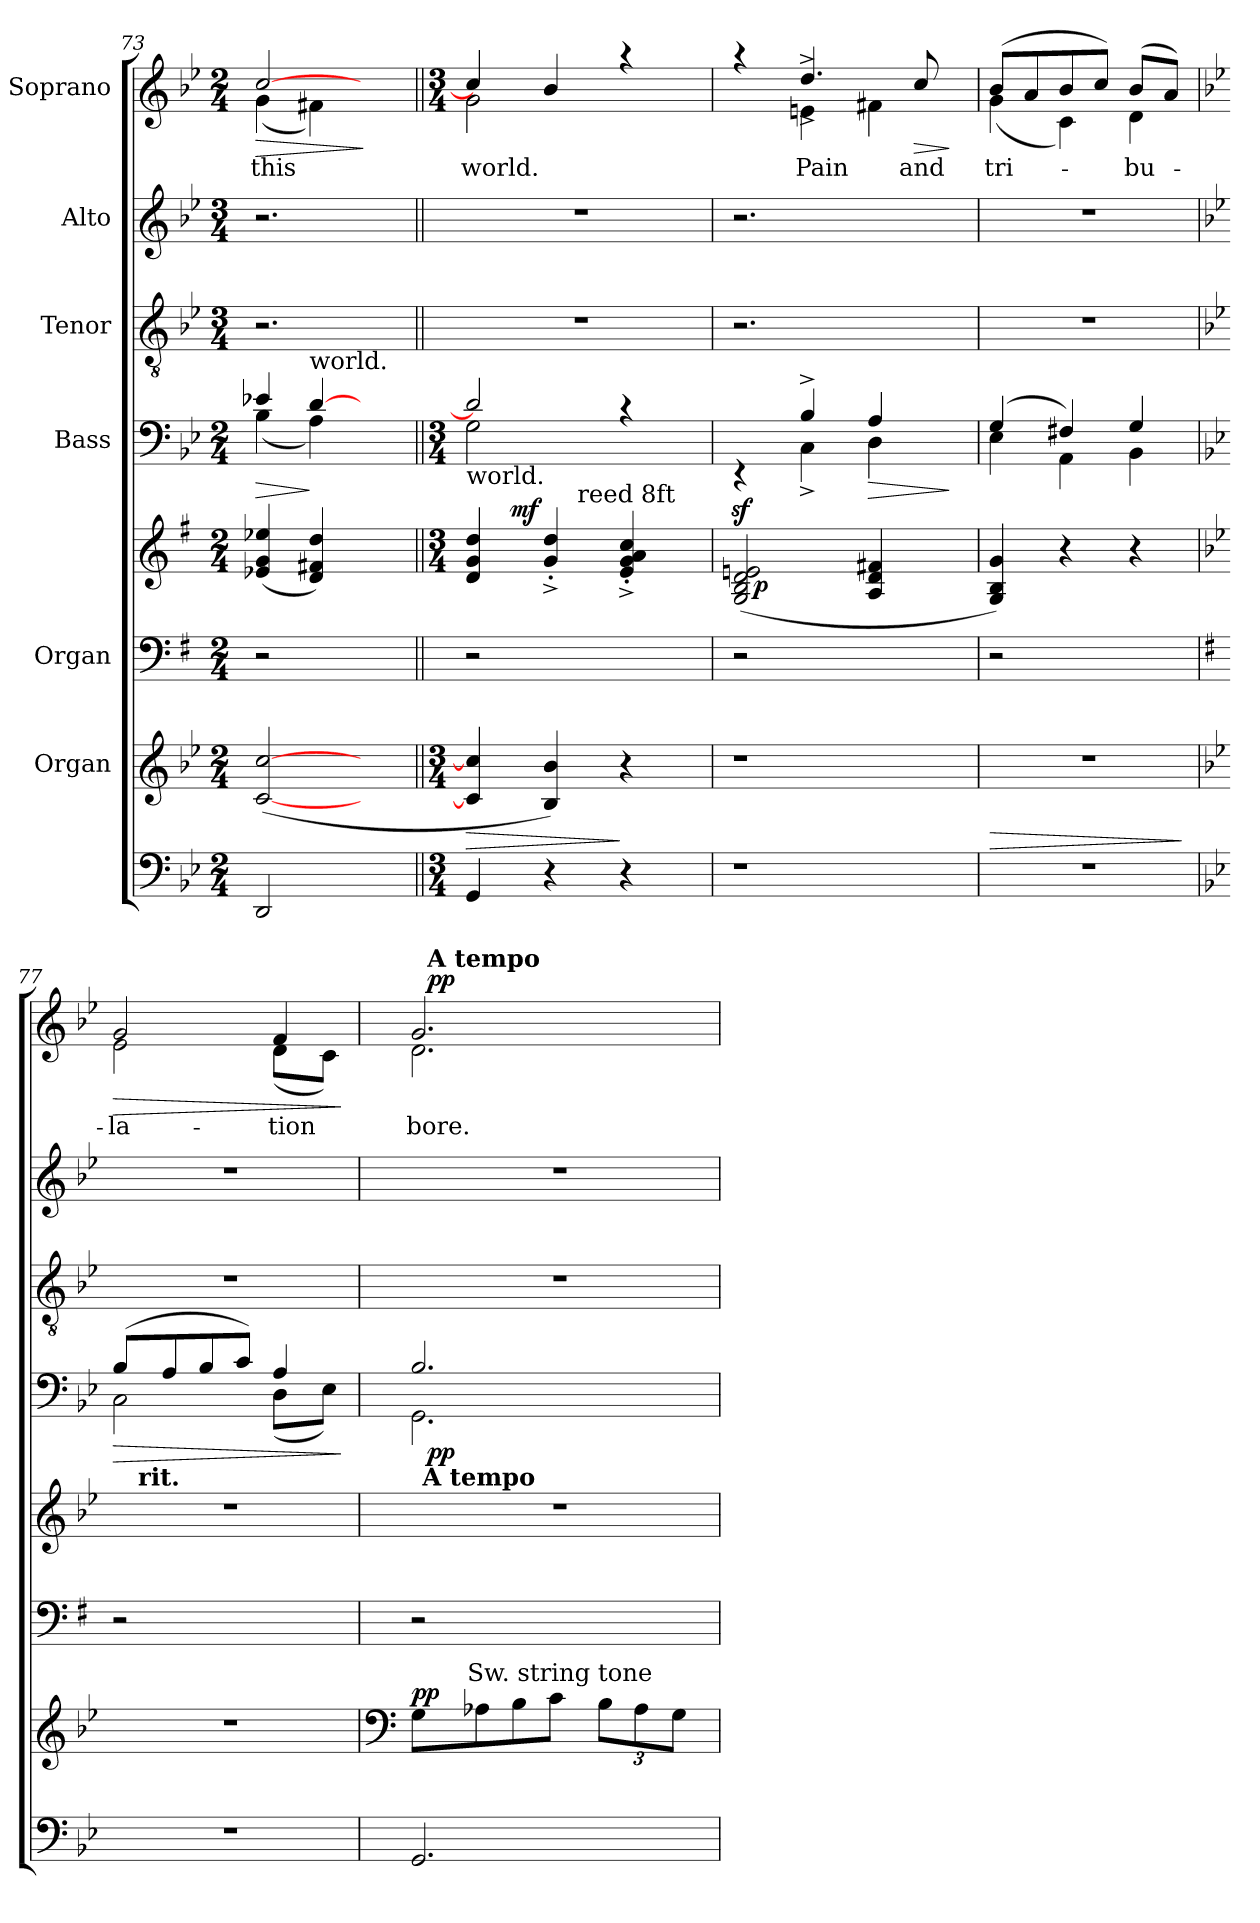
**kern	**kern	**dynam	**kern	**kern	**dynam	**kern	**dynam	**kern	**kern	**kern	**text	**dynam
*part8	*part7	*part7	*part6	*part5	*part5	*part4	*part4	*part3	*part2	*part1	*part1	*part1
*staff8	*staff7	*staff7	*staff6	*staff5	*staff5	*staff4	*staff4	*staff3	*staff2	*staff1	*staff1	*staff1
*	*I"Organ	*	*I"Organ	*	*	*I"Bass	*	*I"Tenor	*I"Alto	*I"Soprano	*	*
*clefF4	*clefG2	*	*clefF4	*clefG2	*	*clefF4	*	*clefGv2	*clefG2	*clefG2	*	*
*k[b-e-]	*k[b-e-]	*	*k[f#]	*k[f#]	*	*k[b-e-]	*	*k[b-e-]	*k[b-e-]	*k[b-e-]	*	*
*B-:	*B-:	*	*G:	*G:	*	*B-:	*	*B-:	*B-:	*B-:	*	*
*M2/4	*M2/4	*	*M2/4	*M2/4	*	*M2/4	*	*M3/4	*M3/4	*M2/4	*	*
=73	=73	=73	=73	=73	=73	=73	=73	=73	=73	=73	=73	=73
!	!	!	!	!	!	!LO:TX:a:t=this	!	!	!	!	!	!
!	!	!	!	!	!	!LO:TX:b:t=this	!	!	!	!	!	!
!	!	!	!	!	!	!	!LO:HP:b	!	!	!	!LO:LY:b	!LO:HP:b
*	*	*	*	*	*	*^	*	*	*	*^	*	*
2DD/	(<[<2c/ [>2cc/	.	2r	(<4e-X/ 4g/ 4ee-X/	.	4e-X/	(<4B-\	>	2.r	2.r	[>2cc/	(<4g\	this	>
!	!	!	!	!	!	!LO:TX:a:t=world.	!	!	!	!	!	!	!	!
.	.	.	.	4d/ 4f#X/ 4dd/)	.	[>4d/	4A\)	]	.	.	.	4f#X\)	.	.
4ryy	4ryy	.	4ryy	4ryy	.	4ryy	4ryy	.	.	.	4ryy	4ryy	.	]
=74||	=74||	=74||	=74||	=74||	=74||	=74||	=74||	=74||	=74||	=74||	=74||	=74||	=74||	=74||
*M3/4	*M3/4	*	*	*M3/4	*	*M3/4	*	*	*	*	*M3/4	*	*	*
!	!	!	!	!	!	!LO:TX:b:t=world.	!	!	!	!	!	!	!	!
!	!	!LO:HP:b	!	!	!	!	!	!	!	!	!	!	!LO:LY:b	!
*	*	*	*	*^	*	*	*	*	*	*	*	*	*	*
*	*	*	*	*	*^	*	*	*	*	*	*	*	*	*	*
4GG/	4c/] 4cc/]	>	2r	4d/ 4g/ 4dd/	8ryy	4ryy	.	2d/]	2G\	.	2.r	2.r	4cc/]	2g\	world.	.
.	.	.	.	.	64ryy	.	.	.	.	.	.	.	.	.	.	.
!	!	!	!	!	!	!	!LO:DY:a	!	!	!	!	!	!	!	!	!
.	.	.	.	.	2ryy	.	mf	.	.	.	.	.	.	.	.	.
4r	4B-/ 4b-/)	.	.	4g/^>'> 4dd/^>'>	.	16ryy	.	.	.	.	.	.	4b-/	.	.	.
.	.	.	.	.	.	64ryy	.	.	.	.	.	.	.	.	.	.
!	!	!	!	!	!	!LO:TX:a:t=reed 8ft	!	!	!	!	!	!	!	!	!	!
.	.	.	.	.	.	4ryy	.	.	.	.	.	.	.	.	.	.
4r	4r	]	4ryy	4e/^<'< 4g/^<'< 4a/^<'< 4cc/^<'<	.	.	.	4rc	4ryy	.	.	.	4raa	4ryy	.	.
.	.	.	.	.	.	8ryy	.	.	.	.	.	.	.	.	.	.
.	.	.	.	.	16..ryy	.	.	.	.	.	.	.	.	.	.	.
.	.	.	.	.	.	32.ryy	.	.	.	.	.	.	.	.	.	.
=75	=75	=75	=75	=75	=75	=75	=75	=75	=75	=75	=75	=75	=75	=75	=75	=75
!LO:N:vis=1	!LO:N:vis=1	!	!	!	!	!	!	!	!	!	!	!	!	!	!	!
*	*	*	*	*	*v	*v	*	*	*	*	*	*	*	*^	*	*
2.r	2.r	.	2r	(2G/z< 2B/z< 2d/z< 2en/z<	32.ryy	.	4ryy	4rEE	.	2.r	2.r	4raa	4ryy	4ryy	.	.
!	!	!	!	!	!	!LO:DY:b	!	!	!	!	!	!	!	!	!	!
.	.	.	.	.	2ryy	p	.	.	.	.	.	.	.	.	.	.
!	!	!	!	!	!	!	!	!	!	!	!	!	!	!	!LO:LY:b	!
.	.	.	.	.	.	.	4B-^>/	4C^<\	.	.	.	96%5ryy	4.dd^>/	4en^<\	Pain	.
.	.	.	.	.	.	.	.	.	.	.	.	96%49ryy	.	.	.	.
!	!	!	!	!	!	!	!	!	!LO:HP:b	!	!	!	!	!	!	!
.	.	.	4ryy	4A/ 4d/ 4f#X/	.	.	4A/	4D\	>	.	.	.	.	4f#X\	.	.
.	.	.	.	.	4ryy	.	.	.	.	.	.	.	.	.	.	.
!	!	!	!	!	!	!	!	!	!	!	!	!	!	!	!LO:LY:b	!LO:HP:b
.	.	.	.	.	.	.	.	.	.	.	.	.	8cc/	.	and	>
16ryy	16ryy	.	16ryy	16ryy	.	.	16ryy	16ryy	]	16ryy	16ryy	.	16ryy	16ryy	.	]
.	.	.	.	.	64ryy	.	.	.	.	.	.	.	.	.	.	.
=76	=76	=76	=76	=76	=76	=76	=76	=76	=76	=76	=76	=76	=76	=76	=76	=76
!LO:N:vis=1	!LO:N:vis=1	!LO:HP:b	!	!	!	!	!	!	!	!	!	!	!	!	!LO:LY:b	!
*	*	*	*	*v	*v	*	*	*	*	*	*	*	*v	*v	*	*
2.r	2.r	>	2r	4G/ 4B/ 4g/)	.	(4G/	4E-\	.	2.r	2.r	(>8b-/L	(<4g\	tri-	.
.	.	.	.	.	.	.	.	.	.	.	8a/	.	.	.
.	.	.	.	4r	.	4F#X/)	4AA\	.	.	.	8b-/	4c\)	.	.
.	.	.	.	.	.	.	.	.	.	.	8cc/J)	.	.	.
!	!	!	!	!	!	!	!	!	!	!	!	!	!LO:LY:b	!
.	.	.	4ryy	4r	.	4G/	4BB-\	.	.	.	(>8b-/L	4d\	-bu-	.
.	.	.	.	.	.	.	.	.	.	.	8a/J)	.	.	.
*	*	*	*	*	*	*v	*v	*	*	*	*v	*v	*	*
.	.	]	.	.	.	.	.	.	.	.	.	.
!!LO:PB:g=z
=77	=77	=77	=77	=77	=77	=77	=77	=77	=77	=77	=77	=77
*	*	*	*	*k[b-e-]	*	*	*	*	*	*	*	*
*	*	*	*	*B-:	*	*	*	*	*	*	*	*
!	!	!	!	!	!	!	!	!	!	!LO:TX:a:B:t=rit.	!	!
!LO:N:vis=1	!LO:N:vis=1	!	!	!LO:N:vis=1	!	!	!LO:HP:b	!	!	!	!LO:LY:b	!LO:HP:b
*	*	*	*	*^	*	*^	*	*	*	*^	*	*
2.r	2.r	.	2r	2.r	16ryy	.	(>8B-/L	2C\	>	2.r	2.r	2g/	2e-\	-la-	>
!	!	!	!	!	!LO:TX:a:B:t=rit.	!	!	!	!	!	!	!	!	!	!
.	.	.	.	.	2ryy	.	.	.	.	.	.	.	.	.	.
.	.	.	.	.	.	.	8A/	.	.	.	.	.	.	.	.
.	.	.	.	.	.	.	8B-/	.	.	.	.	.	.	.	.
.	.	.	.	.	.	.	8c/J)	.	.	.	.	.	.	.	.
!	!	!	!	!	!	!	!	!	!	!	!	!	!	!LO:LY:b	!
.	.	.	4ryy	.	.	.	4A/	(<8D\L	.	.	.	4f/	(<8d\L	-tion	.
.	.	.	.	.	8.ryy	.	.	.	.	.	.	.	.	.	.
.	.	.	.	.	.	.	.	8E-\J)	.	.	.	.	8c\J)	.	.
*	*	*	*	*	*	*	*v	*v	*	*	*	*v	*v	*	*
.	.	.	.	.	.	.	.	]	.	.	.	.	]
=78	=78	=78	=78	=78	=78	=78	=78	=78	=78	=78	=78	=78	=78
*	*clefF4	*	*	*	*	*	*	*	*	*	*	*	*
!	!	!LO:DY:a	!	!LO:N:vis=1	!	!	!	!	!	!	!	!LO:LY:b	!
*	*^	*	*	*	*	*	*^	*	*	*	*^	*	*
*	*	*	*	*	*	*	*	*	*^	*	*	*	*	*^	*	*
2.GG/	8G\L	12ryy	pp	2r	2.r	64ryy	.	2.B-/	2.GG\	48ryy	.	2.r	2.r	2.g/	2.d\	48ryy	bore.	.
!	!	!	!	!	!	!LO:TX:a:B:t=A tempo	!	!	!	!	!	!	!	!	!	!	!	!
.	.	.	.	.	.	2ryy	.	.	.	.	.	.	.	.	.	.	.	.
!	!	!	!	!	!	!	!	!	!	!	!	!	!	!	!	!LO:TX:a:B:t=A tempo	!	!
!	!	!	!	!	!	!	!	!	!	!	!LO:DY:b	!	!	!	!	!	!	!LO:DY:a
.	.	.	.	.	.	.	.	.	.	3%2ryy	pp	.	.	.	.	3%2ryy	.	pp
.	.	48.ryy	.	.	.	.	.	.	.	.	.	.	.	.	.	.	.	.
!	!	!LO:TX:a:t=Sw. string tone	!	!	!	!	!	!	!	!	!	!	!	!	!	!	!	!
.	.	3ryy	.	.	.	.	.	.	.	.	.	.	.	.	.	.	.	.
.	8A-X\	.	.	.	.	.	.	.	.	.	.	.	.	.	.	.	.	.
.	8B-\	.	.	.	.	.	.	.	.	.	.	.	.	.	.	.	.	.
.	8c\J	.	.	.	.	.	.	.	.	.	.	.	.	.	.	.	.	.
.	.	6ryy	.	.	.	.	.	.	.	.	.	.	.	.	.	.	.	.
*	*Xbrackettup	*	*	*	*	*	*	*	*	*	*	*	*	*	*	*	*	*
.	12B-\L	.	.	4ryy	.	.	.	.	.	.	.	.	.	.	.	.	.	.
.	.	.	.	.	.	8...ryy	.	.	.	.	.	.	.	.	.	.	.	.
.	12A-\	.	.	.	.	.	.	.	.	.	.	.	.	.	.	.	.	.
.	.	12ryy	.	.	.	.	.	.	.	.	.	.	.	.	.	.	.	.
.	12G\J	.	.	.	.	.	.	.	.	.	.	.	.	.	.	.	.	.
.	.	.	.	.	.	.	.	.	.	24.ryy	.	.	.	.	.	24.ryy	.	.
.	.	24ryy	.	.	.	.	.	.	.	.	.	.	.	.	.	.	.	.
.	.	96ryy	.	.	.	.	.	.	.	.	.	.	.	.	.	.	.	.
*	*	*	*	*	*v	*v	*	*	*	*	*	*	*	*v	*v	*v	*	*
*	*v	*v	*	*	*	*	*v	*v	*v	*	*	*	*	*	*
=	=	=	=	=	=	=	=	=	=	=	=	=
*-	*-	*-	*-	*-	*-	*-	*-	*-	*-	*-	*-	*-
